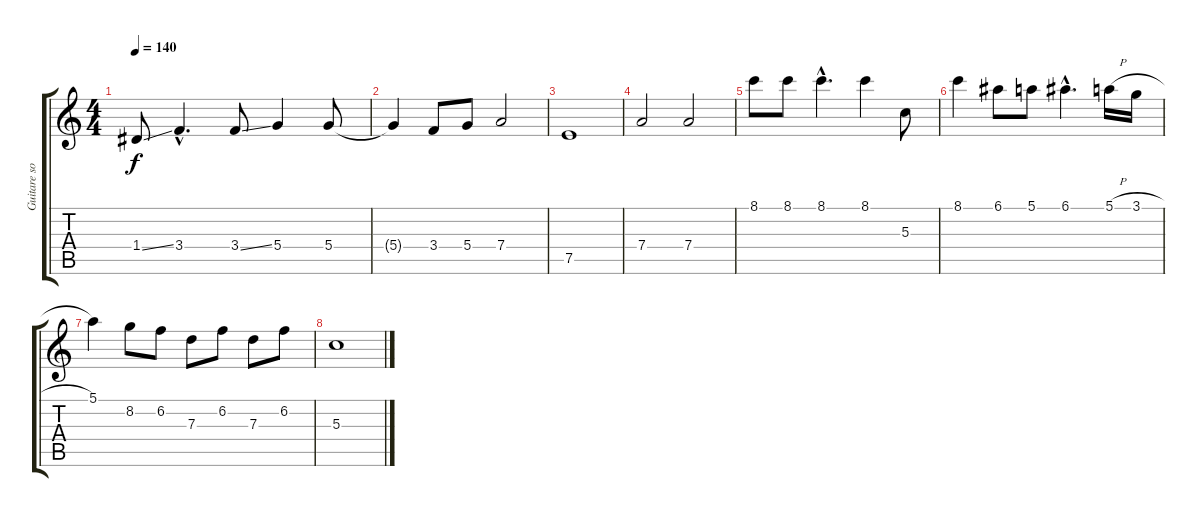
\track ("Guitare solo" "Guitare so") {instrument overdrivenguitar}
\staff {score tabs}
\tuning (E4 B3 G3 D3 A2 E2) {hide}
\ts (4 4)
\tempo 140
\clef g2
\ks c
1.4{ss}.8{dy f} 3.4{hac}.4{d} 3.4{ss}.8 5.4.4 5.4.8 |
5.4{t}.4 3.4.8 5.4.8 7.4.2 |
7.5.1 |
7.4.2 7.4.2 |
8.1.8 8.1.8 8.1{hac}.4{d} 8.1.4 5.3.8 |
8.1.4 6.1.8 5.1.8 6.1{hac}.4{d} 5.1{h}.16 3.1{h}.16 |
5.1.4 8.2.8 6.2.8 7.3.8 6.2.8 7.3.8 6.2.8 |
5.3.1
